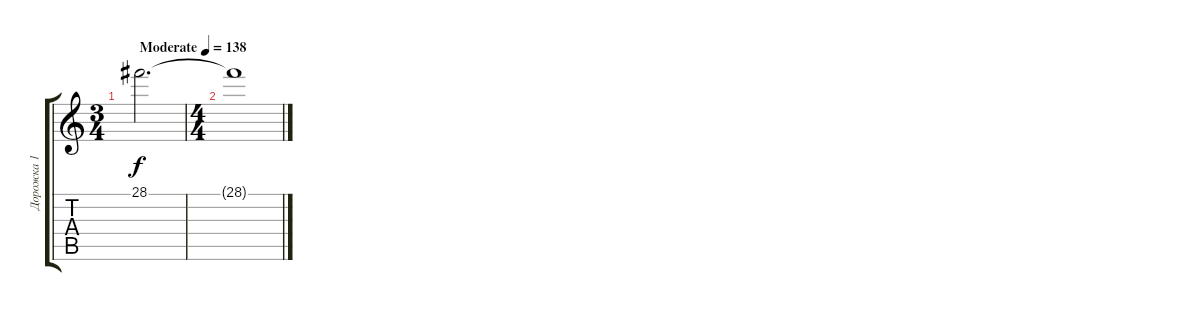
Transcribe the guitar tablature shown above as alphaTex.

\track ("Дорожка 1" "Дорожка 1") {instrument electricgrandpiano}
\staff {score tabs}
\tuning (D4 A3 F3 C3 G2 C2) {hide}
\ts (3 4)
\tempo (138 "Moderate")
\clef g2
\ks c
28.1.2{d dy f instrument electricgrandpiano} |
\ts (4 4)
28.1{t}.1
